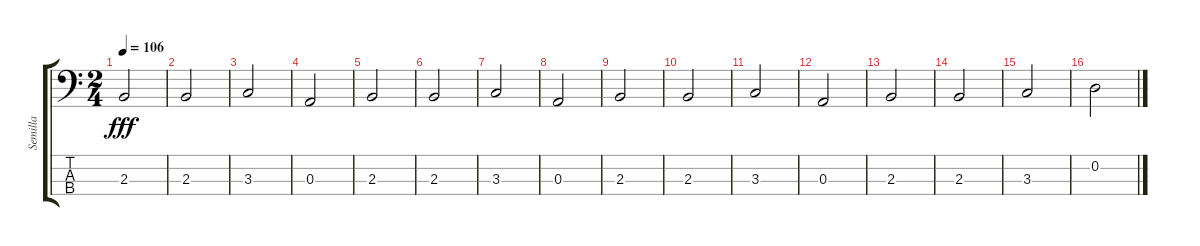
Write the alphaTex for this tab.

\track ("Semilla" "Semilla") {instrument electricbassfinger}
\staff {score tabs}
\tuning (G2 D2 A1 E1) {hide}
\ts (2 4)
\tempo 106
\clef f4
\ks c
2.3.2{dy fff} |
2.3.2 |
3.3.2 |
0.3.2 |
2.3.2 |
2.3.2 |
3.3.2 |
0.3.2 |
2.3.2 |
2.3.2 |
3.3.2 |
0.3.2 |
2.3.2 |
2.3.2 |
3.3.2 |
0.2.2
